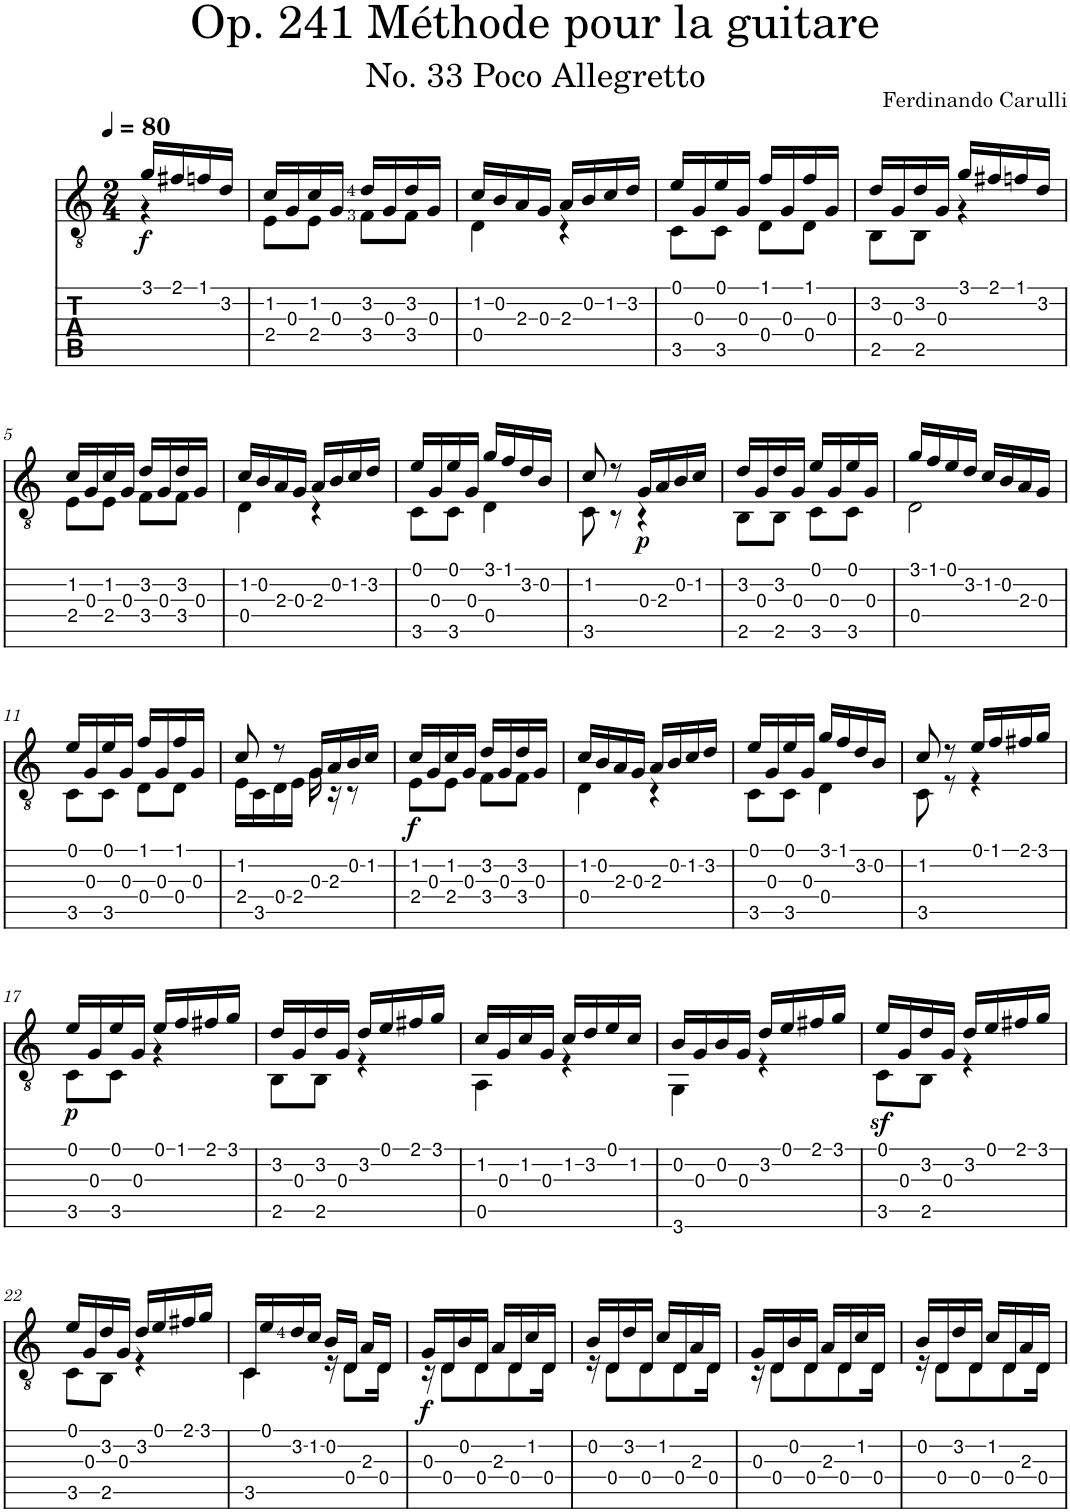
**kern	**kern	**dynam
*part1	*part1	*part1
*staff2	*staff1	*staff1/2
*I"Classical Guitar	*	*
*stria6	*	*
*	*clefGv2	*
*k[]	*k[]	*
*C:	*C:	*
*M2/4	*M2/4	*
*MM80	*MM80	*
=	=	=
*^	*^	*
!	!	!	!	!LO:DY:b
16gLL	4r	16g/LL	4r	f
16f#XJ	.	16f#X/	.	.
16fnL	.	16fn/	.	.
16dJJ	.	16d/JJ	.	.
=1	=1	=1	=1	=1
16cLL	8EL	16c/LL	8E\L	.
16GJ	.	16G/	.	.
16cL	8EJ	16c/	8E\J	.
16GJJ	.	16G/JJ	.	.
16dLL	8FL	16d/LL	8F\L	.
16GJ	.	16G/	.	.
16dL	8FJ	16d/	8F\J	.
16GJJ	.	16G/JJ	.	.
=2	=2	=2	=2	=2
16cLL	4D	16c/LL	4D\	.
16BJ	.	16B/	.	.
16AL	.	16A/	.	.
16GJJ	.	16G/JJ	.	.
16ALL	4r	16A/LL	4r	.
16BJ	.	16B/	.	.
16cL	.	16c/	.	.
16dJJ	.	16d/JJ	.	.
=3	=3	=3	=3	=3
16eLL	8CL	16e/LL	8C\L	.
16GJ	.	16G/	.	.
16eL	8CJ	16e/	8C\J	.
16GJJ	.	16G/JJ	.	.
16fLL	8DL	16f/LL	8D\L	.
16GJ	.	16G/	.	.
16fL	8DJ	16f/	8D\J	.
16GJJ	.	16G/JJ	.	.
=4	=4	=4	=4	=4
16dLL	8BBL	16d/LL	8BB\L	.
16GJ	.	16G/	.	.
16dL	8BBJ	16d/	8BB\J	.
16GJJ	.	16G/JJ	.	.
16gLL	4r	16g/LL	4r	.
16f#XJ	.	16f#X/	.	.
16fnL	.	16fn/	.	.
16dJJ	.	16d/JJ	.	.
!!LO:LB:g=z	!!
=5	=5	=5	=5	=5
16cLL	8EL	16c/LL	8E\L	.
16GJ	.	16G/	.	.
16cL	8EJ	16c/	8E\J	.
16GJJ	.	16G/JJ	.	.
16dLL	8FL	16d/LL	8F\L	.
16GJ	.	16G/	.	.
16dL	8FJ	16d/	8F\J	.
16GJJ	.	16G/JJ	.	.
=6	=6	=6	=6	=6
16cLL	4D	16c/LL	4D\	.
16BJ	.	16B/	.	.
16AL	.	16A/	.	.
16GJJ	.	16G/JJ	.	.
16ALL	4r	16A/LL	4r	.
16BJ	.	16B/	.	.
16cL	.	16c/	.	.
16dJJ	.	16d/JJ	.	.
=7	=7	=7	=7	=7
16eLL	8CL	16e/LL	8C\L	.
16GJ	.	16G/	.	.
16eL	8CJ	16e/	8C\J	.
16GJJ	.	16G/JJ	.	.
16gLL	4D	16g/LL	4D\	.
16fJ	.	16f/	.	.
16dL	.	16d/	.	.
16BJJ	.	16B/JJ	.	.
=8	=8	=8	=8	=8
8c	8C	8c/	8C\	.
8r	8r	8r	8r	.
!	!	!	!	!LO:DY:b
16GLL	4r	16G/LL	4r	p
16AJ	.	16A/	.	.
16BL	.	16B/	.	.
16cJJ	.	16c/JJ	.	.
=9	=9	=9	=9	=9
16dLL	8BBL	16d/LL	8BB\L	.
16GJ	.	16G/	.	.
16dL	8BBJ	16d/	8BB\J	.
16GJJ	.	16G/JJ	.	.
16eLL	8CL	16e/LL	8C\L	.
16GJ	.	16G/	.	.
16eL	8CJ	16e/	8C\J	.
16GJJ	.	16G/JJ	.	.
=10	=10	=10	=10	=10
16gLL	2D	16g/LL	2D\	.
16fJ	.	16f/	.	.
16eL	.	16e/	.	.
16dJJ	.	16d/JJ	.	.
16cLL	.	16c/LL	.	.
16BJ	.	16B/	.	.
16AL	.	16A/	.	.
16GJJ	.	16G/JJ	.	.
!!LO:LB:g=z	!!
=11	=11	=11	=11	=11
16eLL	8CL	16e/LL	8C\L	.
16GJ	.	16G/	.	.
16eL	8CJ	16e/	8C\J	.
16GJJ	.	16G/JJ	.	.
16fLL	8DL	16f/LL	8D\L	.
16GJ	.	16G/	.	.
16fL	8DJ	16f/	8D\J	.
16GJJ	.	16G/JJ	.	.
=12	=12	=12	=12	=12
8c	16ELL	8c/	16E\LL	.
.	16CJ	.	16C\	.
8ryy	16DL	8r	16D\	.
.	16EJJ	.	16E\JJ	.
16GLL	16G	16G/LL	16G\	.
16AJ	16r	16A/	16r	.
16BL	8r	16B/	8r	.
16cJJ	.	16c/JJ	.	.
=13	=13	=13	=13	=13
!	!	!	!	!LO:DY:b
16cLL	8EL	16c/LL	8E\L	f
16GJ	.	16G/	.	.
16cL	8EJ	16c/	8E\J	.
16GJJ	.	16G/JJ	.	.
16dLL	8FL	16d/LL	8F\L	.
16GJ	.	16G/	.	.
16dL	8FJ	16d/	8F\J	.
16GJJ	.	16G/JJ	.	.
=14	=14	=14	=14	=14
16cLL	4D	16c/LL	4D\	.
16BJ	.	16B/	.	.
16AL	.	16A/	.	.
16GJJ	.	16G/JJ	.	.
16ALL	4r	16A/LL	4r	.
16BJ	.	16B/	.	.
16cL	.	16c/	.	.
16dJJ	.	16d/JJ	.	.
=15	=15	=15	=15	=15
16eLL	8CL	16e/LL	8C\L	.
16GJ	.	16G/	.	.
16eL	8CJ	16e/	8C\J	.
16GJJ	.	16G/JJ	.	.
16gLL	4D	16g/LL	4D\	.
16fJ	.	16f/	.	.
16dL	.	16d/	.	.
16BJJ	.	16B/JJ	.	.
=16	=16	=16	=16	=16
8c	8C	8c/	8C\	.
8r	8r	8r	8r	.
16eLL	4r	16e/LL	4r	.
16fJ	.	16f/	.	.
16f#XL	.	16f#X/	.	.
16gJJ	.	16g/JJ	.	.
!!LO:LB:g=z	!!
=17	=17	=17	=17	=17
!	!	!	!	!LO:DY:b
16eLL	8CL	16e/LL	8C\L	p
16GJ	.	16G/	.	.
16eL	8CJ	16e/	8C\J	.
16GJJ	.	16G/JJ	.	.
16eLL	4r	16e/LL	4r	.
16fJ	.	16f/	.	.
16f#XL	.	16f#X/	.	.
16gJJ	.	16g/JJ	.	.
=18	=18	=18	=18	=18
16dLL	8BBL	16d/LL	8BB\L	.
16GJ	.	16G/	.	.
16dL	8BBJ	16d/	8BB\J	.
16GJJ	.	16G/JJ	.	.
16dLL	4r	16d/LL	4r	.
16eJ	.	16e/	.	.
16f#XL	.	16f#X/	.	.
16gJJ	.	16g/JJ	.	.
=19	=19	=19	=19	=19
16cLL	4AA	16c/LL	4AA\	.
16GJ	.	16G/	.	.
16cL	.	16c/	.	.
16GJJ	.	16G/JJ	.	.
16cLL	4r	16c/LL	4r	.
16dJ	.	16d/	.	.
16eL	.	16e/	.	.
16cJJ	.	16c/JJ	.	.
=20	=20	=20	=20	=20
16BLL	4GG	16B/LL	4GG\	.
16GJ	.	16G/	.	.
16BL	.	16B/	.	.
16GJJ	.	16G/JJ	.	.
16dLL	4r	16d/LL	4r	.
16eJ	.	16e/	.	.
16f#XL	.	16f#X/	.	.
16gJJ	.	16g/JJ	.	.
=21	=21	=21	=21	=21
!	!	!	!	!LO:DY:b
16eLL	8CL	16e/LL	8C\L	sf
16GJ	.	16G/	.	.
16dL	8BBJ	16d/	8BB\J	.
16GJJ	.	16G/JJ	.	.
16dLL	4r	16d/LL	4r	.
16eJ	.	16e/	.	.
16f#XL	.	16f#X/	.	.
16gJJ	.	16g/JJ	.	.
!!LO:LB:g=z	!!
=22	=22	=22	=22	=22
16eLL	8CL	16e/LL	8C\L	.
16GJ	.	16G/	.	.
16dL	8BBJ	16d/	8BB\J	.
16GJJ	.	16G/JJ	.	.
16dLL	4r	16d/LL	4r	.
16eJ	.	16e/	.	.
16f#XL	.	16f#X/	.	.
16gJJ	.	16g/JJ	.	.
=23	=23	=23	=23	=23
16CLL	4C	16C/LL	4C\	.
16eJ	.	16e/	.	.
16dL	.	16d/	.	.
16cJJ	.	16c/JJ	.	.
16BLL	16r	16B/LL	16r	.
16DJ	8DL	16D/JJ	8D\L	.
16AL	.	16A/LL	.	.
16DJJ	16DJk	16D/JJ	16D\Jk	.
=24	=24	=24	=24	=24
!	!	!	!	!LO:DY:b
16GLL	16r	16G/LL	16r	f
16DJ	8DL	16D/	8D\L	.
16BL	.	16B/	.	.
16DJJ	8DJ	16D/JJ	8D\	.
16ALL	.	16A/LL	.	.
16DJ	8DL	16D/	8D\	.
16cL	.	16c/	.	.
16DJJ	16DJk	16D/JJ	16D\Jk	.
=25	=25	=25	=25	=25
16BLL	16r	16B/LL	16r	.
16DJ	8DL	16D/	8D\L	.
16dL	.	16d/	.	.
16DJJ	8DJ	16D/JJ	8D\	.
16cLL	.	16c/LL	.	.
16DJ	8DL	16D/	8D\	.
16AL	.	16A/	.	.
16DJJ	16DJk	16D/JJ	16D\Jk	.
=26	=26	=26	=26	=26
16GLL	16r	16G/LL	16r	.
16DJ	8DL	16D/	8D\L	.
16BL	.	16B/	.	.
16DJJ	8DJ	16D/JJ	8D\	.
16ALL	.	16A/LL	.	.
16DJ	8DL	16D/	8D\	.
16cL	.	16c/	.	.
16DJJ	16DJk	16D/JJ	16D\Jk	.
=27	=27	=27	=27	=27
16BLL	16r	16B/LL	16r	.
16DJ	8DL	16D/	8D\L	.
16dL	.	16d/	.	.
16DJJ	8DJ	16D/JJ	8D\	.
16cLL	.	16c/LL	.	.
16DJ	8DL	16D/	8D\	.
16AL	.	16A/	.	.
16DJJ	16DJk	16D/JJ	16D\Jk	.
*v	*v	*	*	*
*	*v	*v	*
=	=	=
*-	*-	*-
